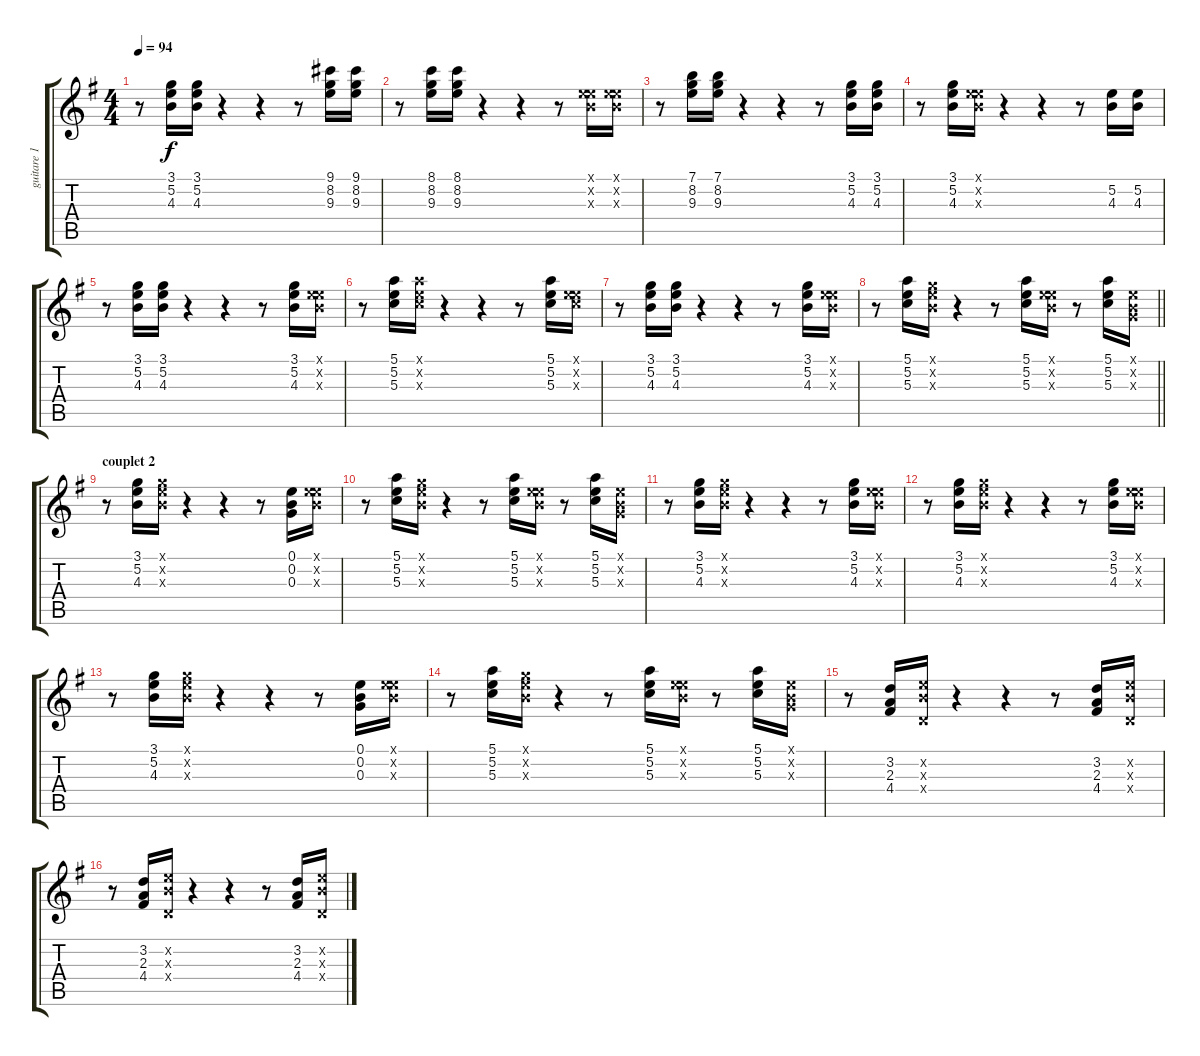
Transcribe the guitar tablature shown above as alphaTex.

\track ("guitare 1" "guitare 1") {instrument electricguitarclean}
\staff {score tabs}
\tuning (E4 B3 G3 D3 A2 E2) {hide}
\ts (4 4)
\tempo 94
\clef g2
\ks eminor
r.8{dy f} (3.1 5.2 4.3).16 (3.1 5.2 4.3).16 r.4 r.4 r.8 (9.1 8.2 9.3).16 (9.1 8.2 9.3).16 |
r.8 (8.1 8.2 9.3).16 (8.1 8.2 9.3).16 r.4 r.4 r.8 (0.1{x} 5.2{x} 4.3{x}).16 (0.1{x} 5.2{x} 4.3{x}).16 |
r.8 (7.1 8.2 9.3).16 (7.1 8.2 9.3).16 r.4 r.4 r.8 (3.1 5.2 4.3).16 (3.1 5.2 4.3).16 |
r.8 (3.1 5.2 4.3).16 (0.1{x} 5.2{x} 4.3{x}).16 r.4 r.4 r.8 (5.2 4.3).16 (5.2 4.3).16 |
r.8 (3.1 5.2 4.3).16 (3.1 5.2 4.3).16 r.4 r.4 r.8 (3.1 5.2 4.3).16 (0.1{x} 5.2{x} 4.3{x}).16 |
r.8 (5.1 5.2 5.3).16 (5.1{x} 5.2{x} 5.3{x}).16 r.4 r.4 r.8 (5.1 5.2 5.3).16 (0.1{x} 5.2{x} 5.3{x}).16 |
r.8 (3.1 5.2 4.3).16 (3.1 5.2 4.3).16 r.4 r.4 r.8 (3.1 5.2 4.3).16 (0.1{x} 5.2{x} 4.3{x}).16 |
\barLineRight lightlight
r.8 (5.1 5.2 5.3).16 (3.1{x} 5.2{x} 4.3{x}).16 r.4 r.8 (5.1 5.2 5.3).16 (0.1{x} 5.2{x} 4.3{x}).16 r.8 (5.1 5.2 5.3).16 (0.1{x} 0.2{x} 0.3{x}).16 |
\section ("" "couplet 2")
r.8 (3.1 5.2 4.3).16 (3.1{x} 5.2{x} 4.3{x}).16 r.4 r.4 r.8 (0.1 0.2 0.3).16 (0.1{x} 5.2{x} 4.3{x}).16 |
r.8 (5.1 5.2 5.3).16 (3.1{x} 5.2{x} 4.3{x}).16 r.4 r.8 (5.1 5.2 5.3).16 (0.1{x} 5.2{x} 4.3{x}).16 r.8 (5.1 5.2 5.3).16 (0.1{x} 0.2{x} 0.3{x}).16 |
r.8 (3.1 5.2 4.3).16 (3.1{x} 5.2{x} 4.3{x}).16 r.4 r.4 r.8 (3.1 5.2 4.3).16 (0.1{x} 5.2{x} 4.3{x}).16 |
r.8 (3.1 5.2 4.3).16 (3.1{x} 5.2{x} 4.3{x}).16 r.4 r.4 r.8 (3.1 5.2 4.3).16 (0.1{x} 5.2{x} 4.3{x}).16 |
r.8 (3.1 5.2 4.3).16 (3.1{x} 5.2{x} 4.3{x}).16 r.4 r.4 r.8 (0.1 0.2 0.3).16 (0.1{x} 5.2{x} 4.3{x}).16 |
r.8 (5.1 5.2 5.3).16 (3.1{x} 5.2{x} 4.3{x}).16 r.4 r.8 (5.1 5.2 5.3).16 (0.1{x} 5.2{x} 4.3{x}).16 r.8 (5.1 5.2 5.3).16 (0.1{x} 0.2{x} 0.3{x}).16 |
r.8 (3.2 2.3 4.4).16 (5.2{x} 4.3{x} 0.4{x}).16 r.4 r.4 r.8 (3.2 2.3 4.4).16 (5.2{x} 4.3{x} 0.4{x}).16 |
r.8 (3.2 2.3 4.4).16 (5.2{x} 4.3{x} 0.4{x}).16 r.4 r.4 r.8 (3.2 2.3 4.4).16 (5.2{x} 4.3{x} 0.4{x}).16
